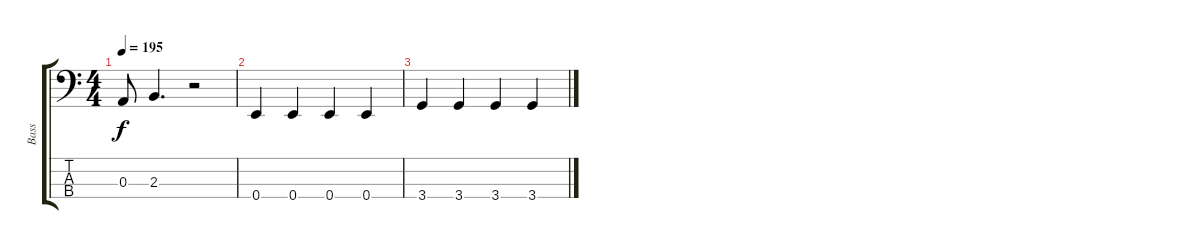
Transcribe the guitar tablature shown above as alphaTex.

\track ("Bass" "Bass") {instrument electricbassfinger}
\staff {score tabs}
\tuning (G2 D2 A1 E1) {hide}
\ts (4 4)
\tempo 195
\clef f4
\ks c
0.3.8{dy f} 2.3.4{d} r.2 |
0.4.4 0.4.4 0.4.4 0.4.4 |
3.4.4 3.4.4 3.4.4 3.4.4
